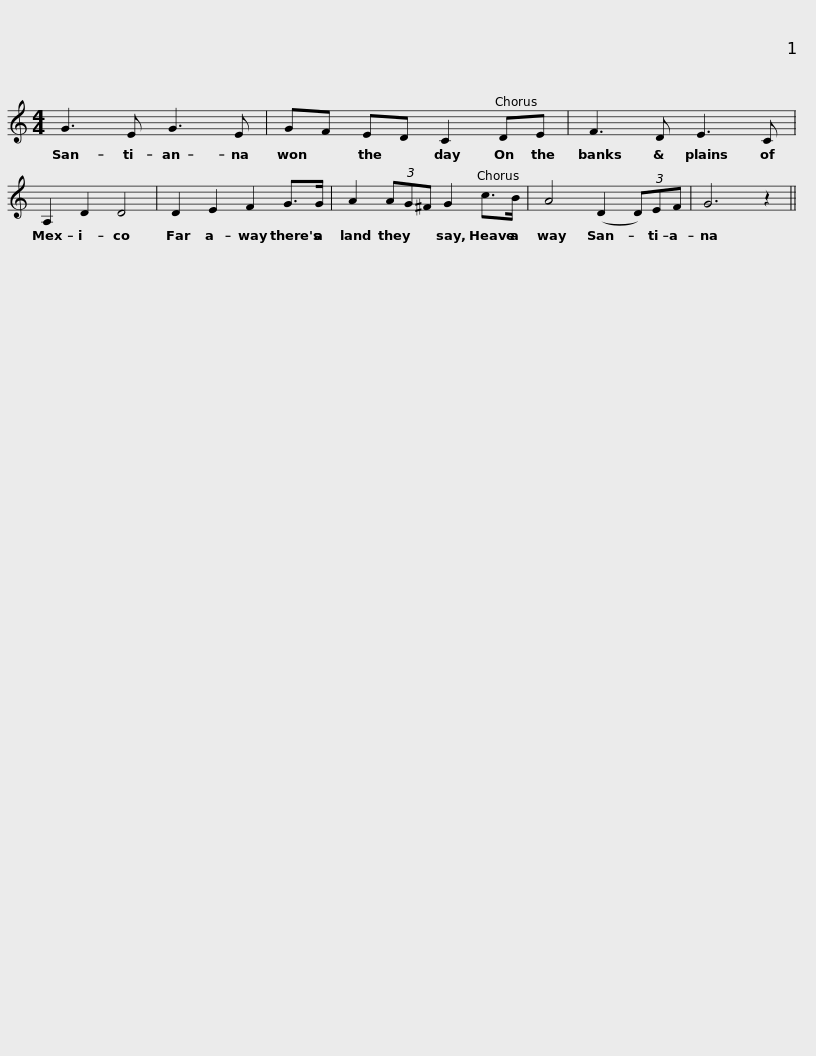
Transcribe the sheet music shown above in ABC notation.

X:1
L:1/8
M:4/4
I:linebreak $
K:C
V:1 treble
V:1
 G3 E G3 E | GF ED C2 DE | F3 D E3 C | A,2 D2 D4 | D2 E2 F2 G>G |$ %5
 A2 (3AG^F G2 c>B | A4 (D2 (3D)EF | G6 z2 || %8
